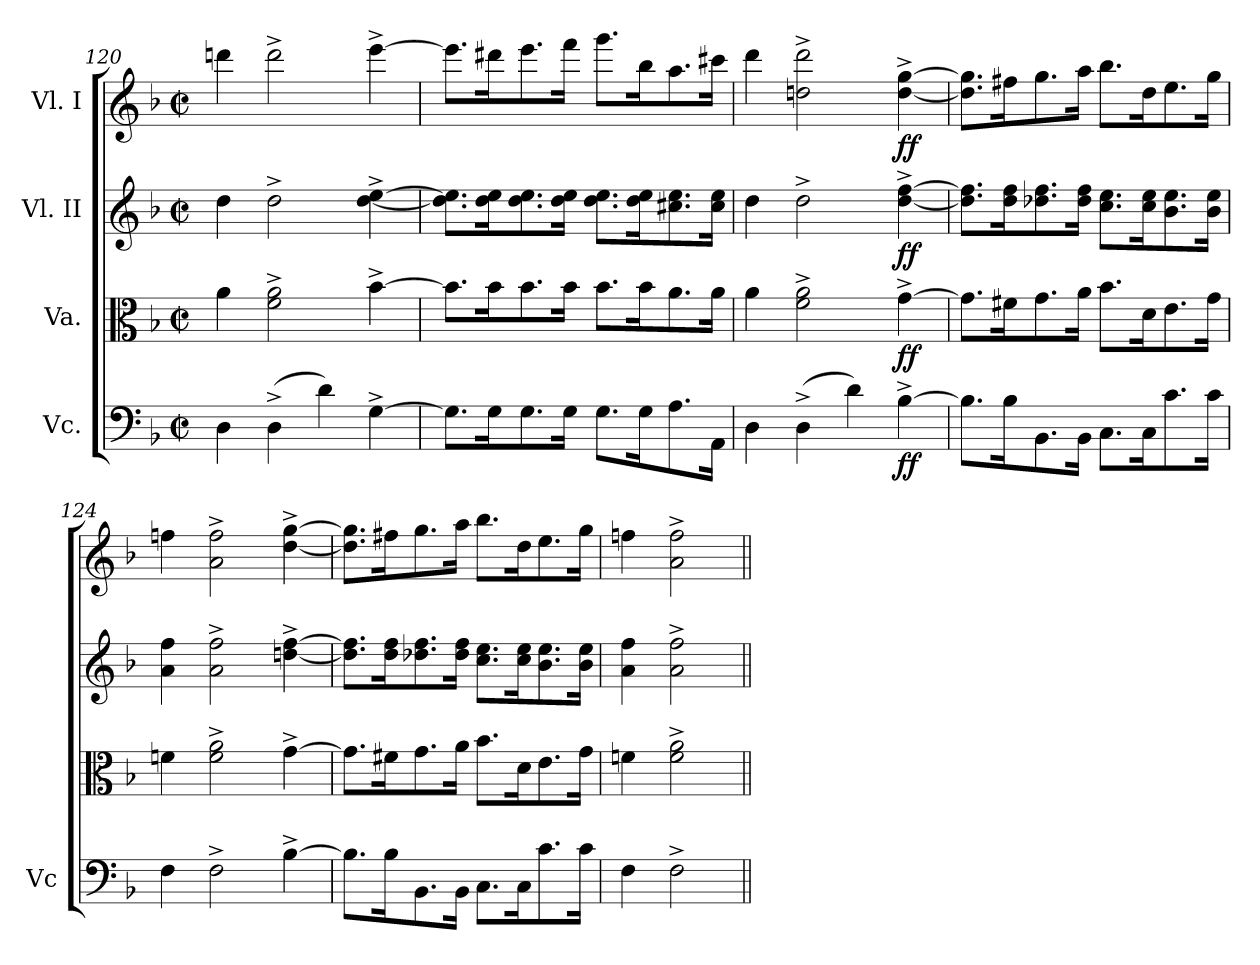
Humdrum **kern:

**kern	**dynam	**kern	**dynam	**kern	**dynam	**kern	**dynam
*part4	*part4	*part3	*part3	*part2	*part2	*part1	*part1
*staff4	*staff4	*staff3	*staff3	*staff2	*staff2	*staff1	*staff1
*I"Vc.	*	*I"Va.	*	*I"Vl. II	*	*I"Vl. I	*
*I'Vc	*	*	*	*	*	*	*
*clefF4	*	*clefC3	*	*clefG2	*	*clefG2	*
*k[b-]	*	*k[b-]	*	*k[b-]	*	*k[b-]	*
*F:	*	*F:	*	*F:	*	*F:	*
*M2/2	*	*M2/2	*	*M2/2	*	*M2/2	*
*met(c|)	*	*met(c|)	*	*met(c|)	*	*met(c|)	*
=120	=120	=120	=120	=120	=120	=120	=120
4D\	.	4a\	.	4dd\	.	4dddn\	.
(>4D^\	.	2f^\ 2a^\	.	2dd^\	.	2ddd^\	.
4d\)	.	.	.	.	.	.	.
[4G^\	.	[4b-^\	.	[4dd^\ [4ee^\	.	[4eee^\	.
!!LO:LB:g=z
=121	=121	=121	=121	=121	=121	=121	=121
8.G\L]	.	8.b-\L]	.	8.dd]\ 8.ee]\L	.	8.eee\L]	.
16G\k	.	16b-\k	.	16dd\ 16ee\k	.	16ddd#X\k	.
8.G\	.	8.b-\	.	8.dd\ 8.ee\	.	8.eee\	.
16G\Jk	.	16b-\Jk	.	16dd\ 16ee\Jk	.	16fff\Jk	.
8.G\L	.	8.b-\L	.	8.dd\ 8.ee\L	.	8.ggg\L	.
16G\k	.	16b-\k	.	16dd\ 16ee\k	.	16bb-\k	.
8.A\	.	8.a\	.	8.cc#X\ 8.ee\	.	8.aa\	.
16AA\Jk	.	16a\Jk	.	16cc#\ 16ee\Jk	.	16ccc#X\Jk	.
=122	=122	=122	=122	=122	=122	=122	=122
4D\	.	4a\	.	4dd\	.	4ddd\	.
(>4D^\	.	2f^\ 2a^\	.	2dd^\	.	2ddn^\ 2ddd^\	.
4d\)	.	.	.	.	.	.	.
!	!LO:DY:b	!	!LO:DY:b	!	!LO:DY:b	!	!LO:DY:b
[4B-^\	ff	[4g^\	ff	[4dd^\ [4ff^\	ff	[4dd^\ [4gg^\	ff
=123	=123	=123	=123	=123	=123	=123	=123
8.B-\L]	.	8.g\L]	.	8.dd]\ 8.ff]\L	.	8.dd]\ 8.gg]\L	.
16B-\k	.	16f#X\k	.	16dd\ 16ff\k	.	16ff#X\k	.
8.BB-\	.	8.g\	.	8.dd-X\ 8.ff\	.	8.gg\	.
16BB-\Jk	.	16a\Jk	.	16dd-\ 16ff\Jk	.	16aa\Jk	.
8.C\L	.	8.b-\L	.	8.cc\ 8.ee\L	.	8.bb-\L	.
16C\k	.	16d\k	.	16cc\ 16ee\k	.	16dd\k	.
8.c\	.	8.e\	.	8.b-\ 8.ee\	.	8.ee\	.
16c\Jk	.	16g\Jk	.	16b-\ 16ee\Jk	.	16gg\Jk	.
=124	=124	=124	=124	=124	=124	=124	=124
4F\	.	4fn\	.	4a\ 4ff\	.	4ffn\	.
2F^\	.	2f^\ 2a^\	.	2a^\ 2ff^\	.	2a^\ 2ff^\	.
[4B-^\	.	[4g^\	.	[4ddn^\ [4ff^\	.	[4dd^\ [4gg^\	.
=125	=125	=125	=125	=125	=125	=125	=125
8.B-\L]	.	8.g\L]	.	8.dd]\ 8.ff]\L	.	8.dd]\ 8.gg]\L	.
16B-\k	.	16f#X\k	.	16dd\ 16ff\k	.	16ff#X\k	.
8.BB-\	.	8.g\	.	8.dd-X\ 8.ff\	.	8.gg\	.
16BB-\Jk	.	16a\Jk	.	16dd-\ 16ff\Jk	.	16aa\Jk	.
8.C\L	.	8.b-\L	.	8.cc\ 8.ee\L	.	8.bb-\L	.
16C\k	.	16d\k	.	16cc\ 16ee\k	.	16dd\k	.
8.c\	.	8.e\	.	8.b-\ 8.ee\	.	8.ee\	.
16c\Jk	.	16g\Jk	.	16b-\ 16ee\Jk	.	16gg\Jk	.
=126	=126	=126	=126	=126	=126	=126	=126
4F\	.	4fn\	.	4a\ 4ff\	.	4ffn\	.
2F^\	.	2f^\ 2a^\	.	2a^\ 2ff^\	.	2a^\ 2ff^\	.
=||	=||	=||	=||	=||	=||	=||	=||
*-	*-	*-	*-	*-	*-	*-	*-
